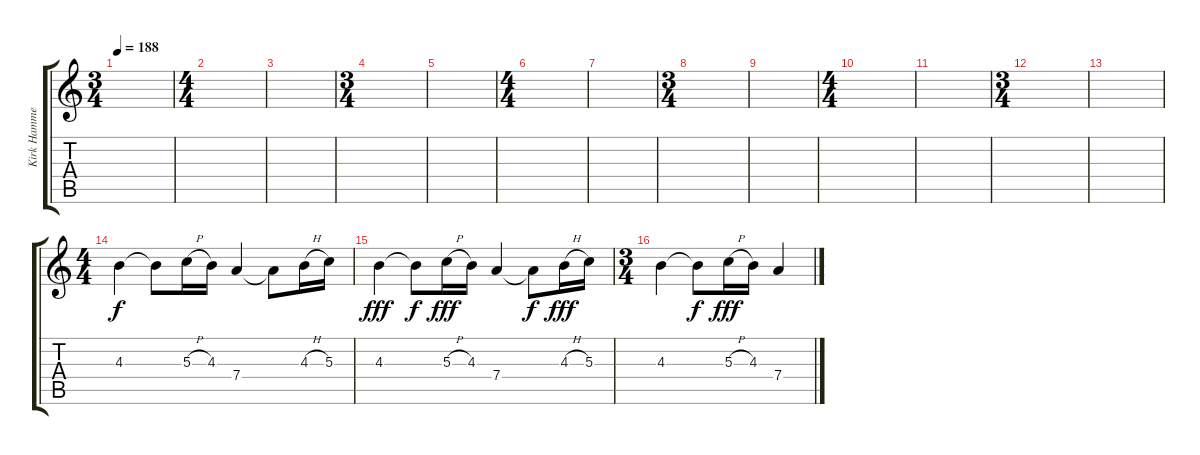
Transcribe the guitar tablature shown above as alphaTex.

\track ("Kirk Hammett Lead" "Kirk Hamme") {instrument overdrivenguitar}
\staff {score tabs}
\tuning (E4 B3 G3 D3 A2 E2) {hide}
\ts (3 4)
\tempo 188
\clef g2
\ks c
|
\ts (4 4)
|
|
\ts (3 4)
|
|
\ts (4 4)
|
|
\ts (3 4)
|
|
\ts (4 4)
|
|
\ts (3 4)
|
|
\ts (4 4)
4.3.4{dy f} 4.3{t}.8 5.3{h}.16 4.3.16 7.4.4 7.4{t}.8 4.3{h}.16 5.3.16 |
4.3.4{dy fff} 4.3{t}.8{dy f} 5.3{h}.16{dy fff} 4.3.16 7.4.4 7.4{t}.8{dy f} 4.3{h}.16{dy fff} 5.3.16 |
\ts (3 4)
4.3.4 4.3{t}.8{dy f} 5.3{h}.16{dy fff} 4.3.16 7.4.4
